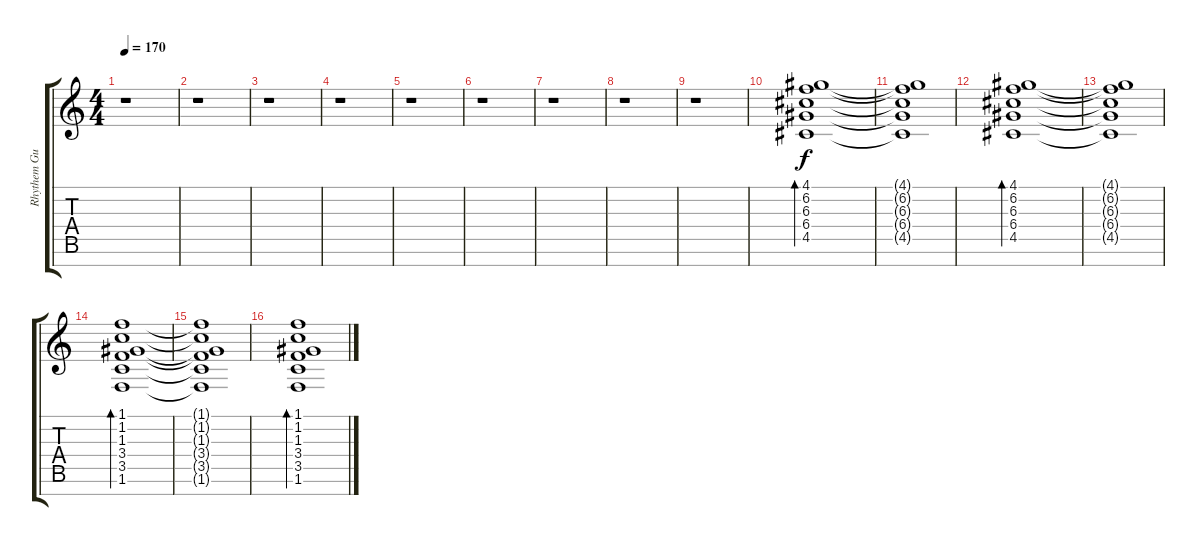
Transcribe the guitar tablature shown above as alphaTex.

\track ("Rhythem Guit. 2" "Rhythem Gu") {instrument distortionguitar}
\staff {score tabs}
\tuning (E4 B3 G3 D3 A2 E2 B1) {hide}
\ts (4 4)
\tempo 170
\clef g2
\ks c
r.1{dy f} |
r.1 |
r.1 |
r.1 |
r.1 |
r.1 |
r.1 |
r.1 |
r.1 |
(4.1 6.2 6.3 6.4 4.5).1{bd 60} |
(4.1{t} 6.2{t} 6.3{t} 6.4{t} 4.5{t}).1 |
(4.1 6.2 6.3 6.4 4.5).1{bd 60} |
(4.1{t} 6.2{t} 6.3{t} 6.4{t} 4.5{t}).1 |
(1.1 1.2 1.3 3.4 3.5 1.6).1{bd 60} |
(1.1{t} 1.2{t} 1.3{t} 3.4{t} 3.5{t} 1.6{t}).1 |
(1.1 1.2 1.3 3.4 3.5 1.6).1{bd 60}
